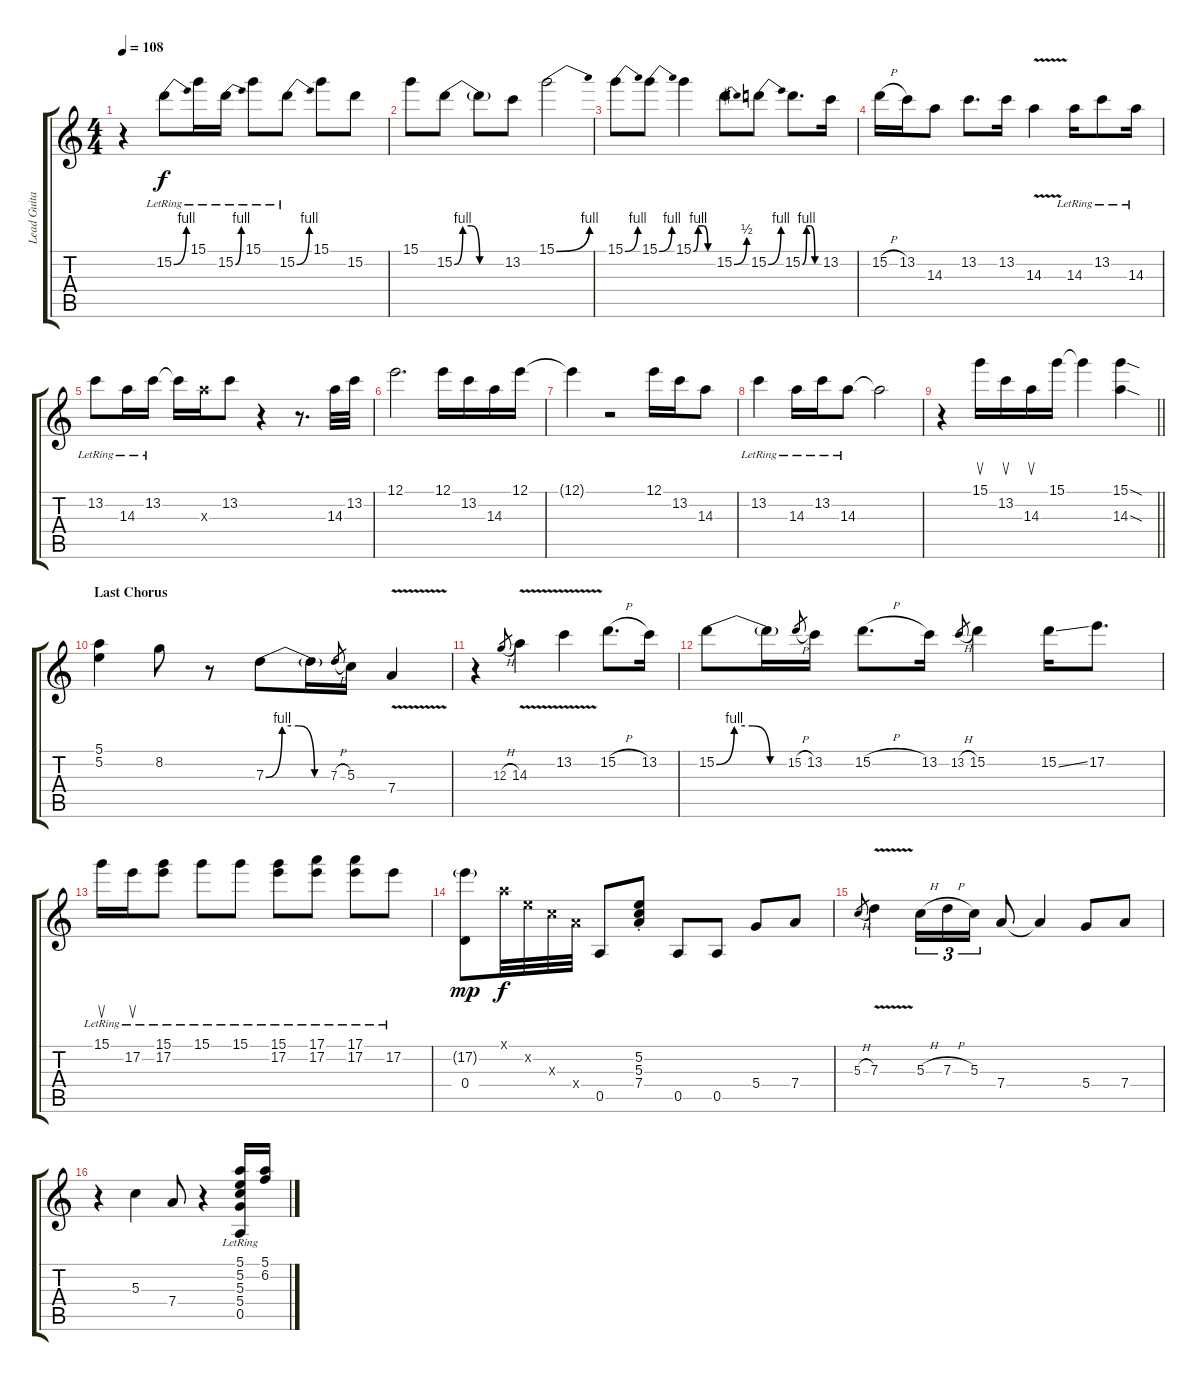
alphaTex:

\track ("Lead Guitar (Ronnie)" "Lead Guita") {instrument electricguitarmuted}
\staff {score tabs}
\tuning (E4 B3 G3 D3 A2 E2) {hide}
\ts (4 4)
\tempo 108
\clef g2
\ks c
r.4{dy f} 15.2{be (bend 0 0 60 4) lr}.8 15.1{lr}.16 15.2{be (bend 0 0 60 4) lr}.16 15.1{lr}.8 15.2{be (bend 0 0 60 4) lr}.8 15.1.8 15.2.8 |
15.1.8 15.2{be (custom 0 0 10 4 20 4 30 0 60 0)}.8 15.2{t}.8 13.2.8 15.1{be (bend 0 0 60 4)}.2 |
15.1{be (bend 0 0 60 4)}.8 15.1{be (bend 0 0 60 4)}.8 15.1{be (custom 0 0 15 4 30 4 45 0 60 0)}.4 15.2{be (bend 0 0 60 2)}.8 15.2{be (bend 0 0 60 4)}.8 15.2{be (custom 0 0 15 4 30 4 45 0 60 0)}.8{d} 13.2.16 |
15.2{h}.16 13.2.16 14.3.8 13.2.8{d} 13.2.16 14.3{v}.4 14.3{lr}.16 13.2{lr}.8 14.3{lr}.16 |
13.2{lr}.8 14.3{lr}.16 13.2{lr}.16 13.2{t}.16 14.3{x}.16 13.2.8 r.4 r.8{d} 14.3.32 13.2.32 |
12.1.2{d} 12.1.16 13.2.16 14.3.16 12.1.16 |
12.1{t}.4 r.2 12.1.16 13.2.16 14.3.8 |
13.2{lr}.4 14.3{lr}.16 13.2{lr}.16 14.3{lr}.8 14.3{t}.2 |
\barLineRight lightlight
r.4 15.1.16{su} 13.2.16{su} 14.3.16{su} 15.1.16 15.1{t}.4 (15.1{sod} 14.3{sod}).4 |
\section ("" "Last Chorus")
(5.1 5.2).4 8.2.8 r.8 7.3{be (custom 0 0 15 4 30 4 45 0 60 0)}.8 7.3{t}.16 7.3{h}.8{gr} 5.3.16 7.4{v}.4 |
r.4 12.3{h}.8{gr} 14.3{v}.4 13.2{v}.4 15.2{h}.8{d} 13.2.16 |
15.2{be (custom 0 0 15 4 30 4 45 0 60 0)}.8 15.2{t}.16 15.2{h}.8{gr} 13.2.16 15.2{h}.8{d} 13.2.16 13.2{h}.8{gr} 15.2.4 15.2{ss}.16 17.2.8{d} |
15.1{lr}.16{su} 17.2{lr}.16{su} (15.1{lr} 17.2{lr}).8 15.1{lr}.8 15.1{lr}.8 (15.1{lr} 17.2{lr}).8 (17.1{lr} 17.2{lr}).8 (17.1{lr} 17.2{lr}).8 17.2{lr}.8 |
(17.2{g} 0.4).8{dy mp} 5.1{x}.32{dy f} 5.2{x}.32 5.3{x}.32 7.4{x}.32 0.5.8 (5.2{st} 5.3{st} 7.4{st}).8 0.5.8 0.5.8 5.4.8 7.4.8 |
5.3{h}.8{gr} 7.3{v}.4 5.3{h}.16{tu (3 2)} 7.3{h}.16{tu (3 2)} 5.3.16{tu (3 2)} 7.4.8 7.4{t}.4 5.4.8 7.4.8 |
r.4 5.3.4 7.4.8 r.4 (5.1{lr} 5.2{lr} 5.3{lr} 5.4{lr} 0.5{lr}).16 (5.1 6.2).16
